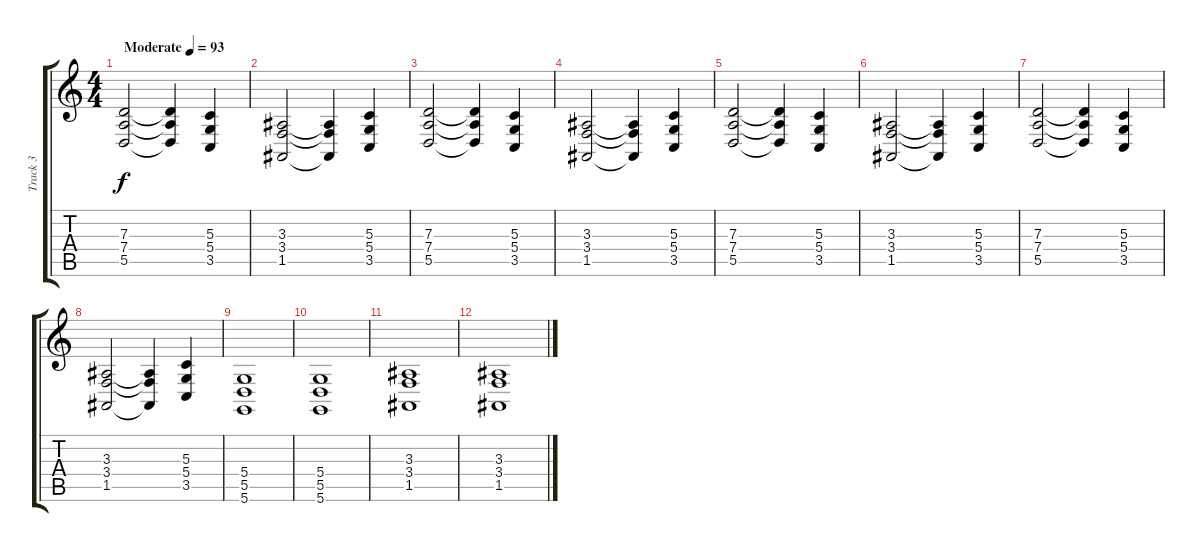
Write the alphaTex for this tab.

\track ("Track 3" "Track 3") {instrument churchorgan}
\staff {score tabs}
\tuning (E4 B3 G3 D3 A2 D2) {hide}
\ts (4 4)
\tempo (93 "Moderate")
\clef g2
\ks c
(7.3 7.4 5.5).2{dy f instrument churchorgan} (7.3{t} 7.4{t} 5.5{t}).4 (5.3 5.4 3.5).4 |
(3.3 3.4 1.5).2 (3.3{t} 3.4{t} 1.5{t}).4 (5.3 5.4 3.5).4 |
(7.3 7.4 5.5).2 (7.3{t} 7.4{t} 5.5{t}).4 (5.3 5.4 3.5).4 |
(3.3 3.4 1.5).2 (3.3{t} 3.4{t} 1.5{t}).4 (5.3 5.4 3.5).4 |
(7.3 7.4 5.5).2 (7.3{t} 7.4{t} 5.5{t}).4 (5.3 5.4 3.5).4 |
(3.3 3.4 1.5).2 (3.3{t} 3.4{t} 1.5{t}).4 (5.3 5.4 3.5).4 |
(7.3 7.4 5.5).2 (7.3{t} 7.4{t} 5.5{t}).4 (5.3 5.4 3.5).4 |
(3.3 3.4 1.5).2 (3.3{t} 3.4{t} 1.5{t}).4 (5.3 5.4 3.5).4 |
(5.4 5.5 5.6).1 |
(5.4 5.5 5.6).1 |
(3.3 3.4 1.5).1 |
(3.3 3.4 1.5).1
